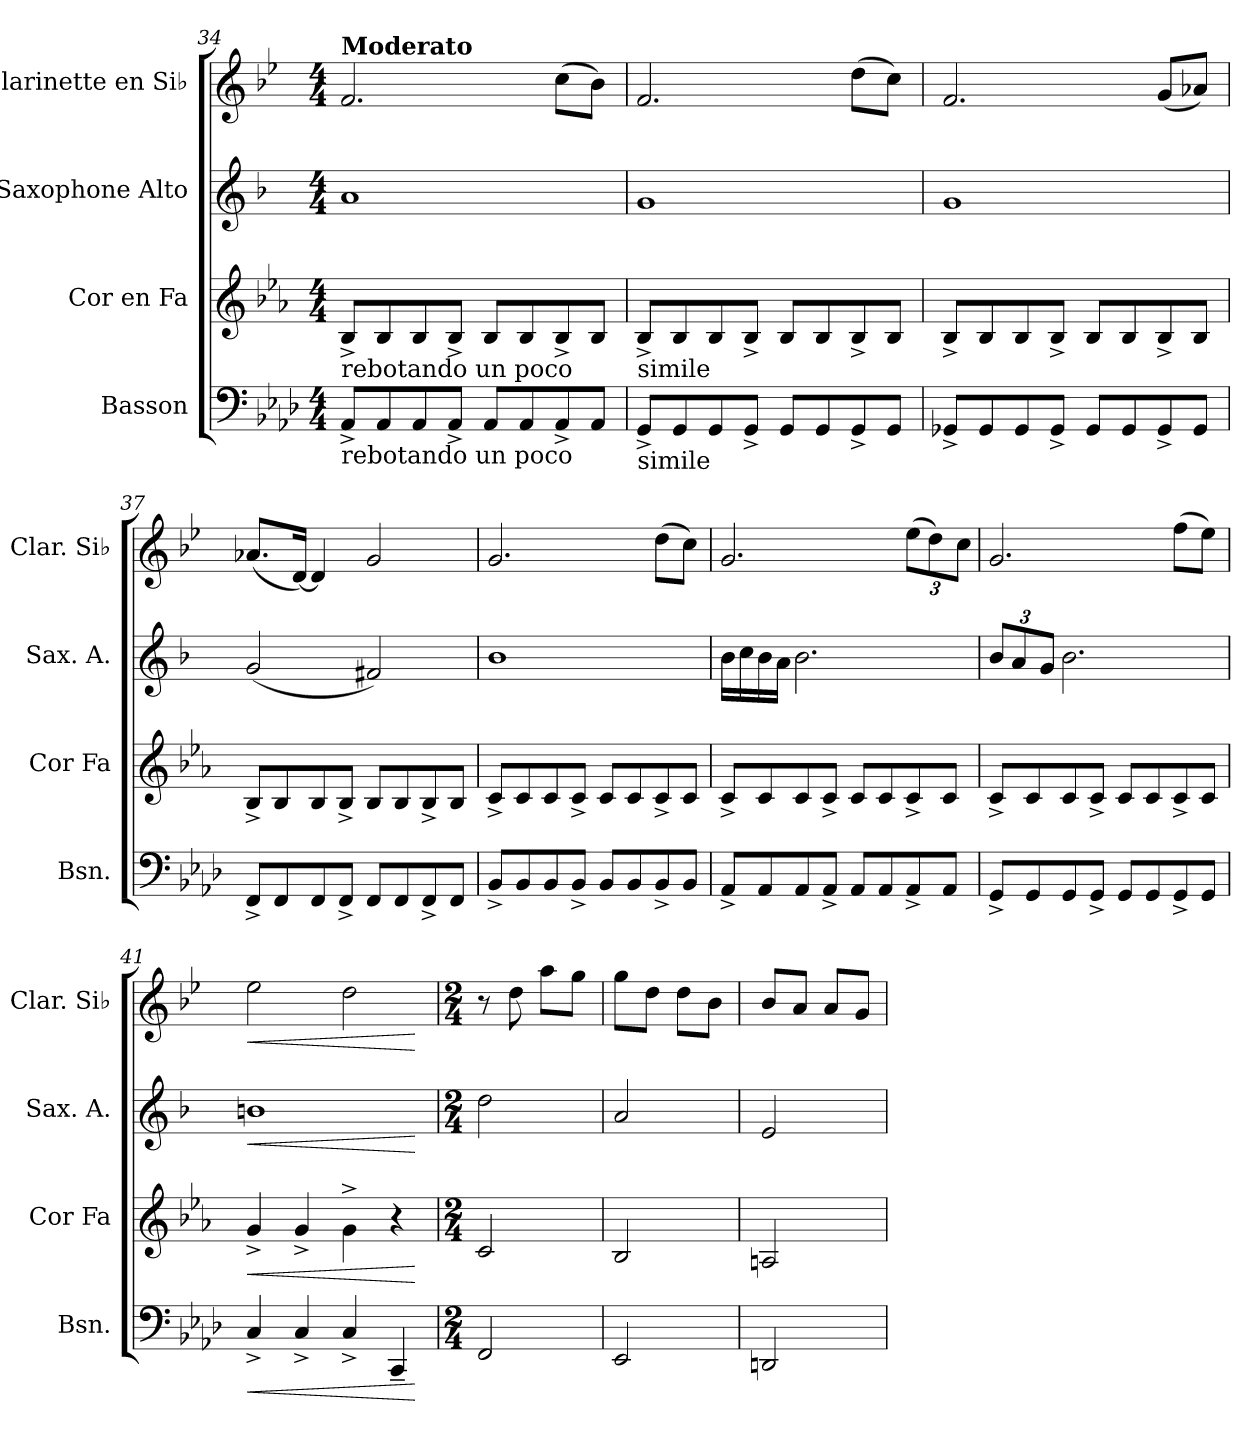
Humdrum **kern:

**kern	**dynam	**kern	**dynam	**kern	**dynam	**kern	**dynam
*part4	*part4	*part3	*part3	*part2	*part2	*part1	*part1
*staff4	*staff4	*staff3	*staff3	*staff2	*staff2	*staff1	*staff1
*I"Basson	*	*I"Cor en Fa	*	*I"Saxophone Alto	*	*I"Clarinette en Si♭	*
*I'Bsn.	*	*I'Cor Fa	*	*I'Sax. A.	*	*I'Clar. Si♭	*
!!LO:LB:g=z
*clefF4	*	*clefG2	*	*clefG2	*	*clefG2	*
*	*	*ITrd4c7	*	*ITrd5c9	*	*ITrd1c2	*
*k[b-e-a-d-]	*	*k[b-e-a-d-]	*	*k[b-e-a-d-]	*	*k[b-e-a-d-]	*
*M4/4	*	*M4/4	*	*M4/4	*	*M4/4	*
=34	=34	=34	=34	=34	=34	=34	=34
!	!	!	!	!	!	!LO:TX:a:B:t=Moderato	!
!	!	!LO:TX:b:t=rebotando un poco	!	!	!	!	!
!LO:TX:b:t=rebotando un poco	!	!	!	!	!	!	!
8AA-^/L	.	8E-^/L	.	1c	.	2.e-/	.
8AA-/	.	8E-/	.	.	.	.	.
8AA-/	.	8E-/	.	.	.	.	.
8AA-^/J	.	8E-^/J	.	.	.	.	.
8AA-/L	.	8E-/L	.	.	.	.	.
8AA-/	.	8E-/	.	.	.	.	.
8AA-^/	.	8E-^/	.	.	.	(8b-\L	.
8AA-/J	.	8E-/J	.	.	.	8a-\J)	.
=35	=35	=35	=35	=35	=35	=35	=35
!	!	!LO:TX:b:t=simile	!	!	!	!	!
!LO:TX:b:t=simile	!	!	!	!	!	!	!
8GG^/L	.	8E-^/L	.	1B-	.	2.e-/	.
8GG/	.	8E-/	.	.	.	.	.
8GG/	.	8E-/	.	.	.	.	.
8GG^/J	.	8E-^/J	.	.	.	.	.
8GG/L	.	8E-/L	.	.	.	.	.
8GG/	.	8E-/	.	.	.	.	.
8GG^/	.	8E-^/	.	.	.	(8cc\L	.
8GG/J	.	8E-/J	.	.	.	8b-\J)	.
=36	=36	=36	=36	=36	=36	=36	=36
8GG-X^/L	.	8E-^/L	.	1B-	.	2.e-/	.
8GG-/	.	8E-/	.	.	.	.	.
8GG-/	.	8E-/	.	.	.	.	.
8GG-^/J	.	8E-^/J	.	.	.	.	.
8GG-/L	.	8E-/L	.	.	.	.	.
8GG-/	.	8E-/	.	.	.	.	.
8GG-^/	.	8E-^/	.	.	.	(8f/L	.
8GG-/J	.	8E-/J	.	.	.	8g-X/J)	.
=37	=37	=37	=37	=37	=37	=37	=37
8FF^/L	.	8E-^/L	.	(2B-/	.	(8.g-X/L	.
8FF/	.	8E-/	.	.	.	.	.
.	.	.	.	.	.	[16c/Jk)	.
8FF/	.	8E-/	.	.	.	4c/]	.
8FF^/J	.	8E-^/J	.	.	.	.	.
8FF/L	.	8E-/L	.	2An/)	.	2f/	.
8FF/	.	8E-/	.	.	.	.	.
8FF^/	.	8E-^/	.	.	.	.	.
8FF/J	.	8E-/J	.	.	.	.	.
!!LO:LB:g=z
=38	=38	=38	=38	=38	=38	=38	=38
8BB-^/L	.	8F^/L	.	1d-	.	2.f/	.
8BB-/	.	8F/	.	.	.	.	.
8BB-/	.	8F/	.	.	.	.	.
8BB-^/J	.	8F^/J	.	.	.	.	.
8BB-/L	.	8F/L	.	.	.	.	.
8BB-/	.	8F/	.	.	.	.	.
8BB-^/	.	8F^/	.	.	.	(8cc\L	.
8BB-/J	.	8F/J	.	.	.	8b-\J)	.
=39	=39	=39	=39	=39	=39	=39	=39
8AA-^/L	.	8F^/L	.	16d-\LL	.	2.f/	.
.	.	.	.	16e-\	.	.	.
8AA-/	.	8F/	.	16d-\	.	.	.
.	.	.	.	16c\JJ	.	.	.
8AA-/	.	8F/	.	2.d-\	.	.	.
8AA-^/J	.	8F^/J	.	.	.	.	.
8AA-/L	.	8F/L	.	.	.	.	.
8AA-/	.	8F/	.	.	.	.	.
*	*	*	*	*	*	*Xbrackettup	*
8AA-^/	.	8F^/	.	.	.	(12dd-\L	.
.	.	.	.	.	.	12cc\)	.
8AA-/J	.	8F/J	.	.	.	.	.
.	.	.	.	.	.	12b-\J	.
=40	=40	=40	=40	=40	=40	=40	=40
*	*	*	*	*Xbrackettup	*	*	*
8GG^/L	.	8F^/L	.	12d-/L	.	2.f/	.
.	.	.	.	12c/	.	.	.
8GG/	.	8F/	.	.	.	.	.
.	.	.	.	12B-/J	.	.	.
8GG/	.	8F/	.	2.d-\	.	.	.
8GG^/J	.	8F^/J	.	.	.	.	.
8GG/L	.	8F/L	.	.	.	.	.
8GG/	.	8F/	.	.	.	.	.
8GG^/	.	8F^/	.	.	.	(8ee-\L	.
8GG/J	.	8F/J	.	.	.	8dd-\J)	.
=41	=41	=41	=41	=41	=41	=41	=41
!	!LO:HP:b	!	!LO:HP:b	!	!LO:HP:b	!	!LO:HP:b
4C^/	<	4c^/	<	1dn	<	2dd-\	<
4C^/	.	4c^/	.	.	.	.	.
4C^/	.	4c^\	.	.	.	2cc\	.
4CC~/	.	4r	.	.	.	.	.
.	[	.	[	.	[	.	[
=42	=42	=42	=42	=42	=42	=42	=42
*M2/4	*	*M2/4	*	*M2/4	*	*M2/4	*
2FF/	.	2F/	.	2f\	.	8r	.
.	.	.	.	.	.	8cc\	.
.	.	.	.	.	.	8gg\L	.
.	.	.	.	.	.	8ff\J	.
!!LO:PB:g=z
=43	=43	=43	=43	=43	=43	=43	=43
2EE-/	.	2E-/	.	2c/	.	8ff\L	.
.	.	.	.	.	.	8cc\J	.
.	.	.	.	.	.	8cc\L	.
.	.	.	.	.	.	8a-\J	.
=44	=44	=44	=44	=44	=44	=44	=44
2DDn/	.	2Dn/	.	2G/	.	8a-/L	.
.	.	.	.	.	.	8g/J	.
.	.	.	.	.	.	8g/L	.
.	.	.	.	.	.	8f/J	.
=	=	=	=	=	=	=	=
*-	*-	*-	*-	*-	*-	*-	*-
